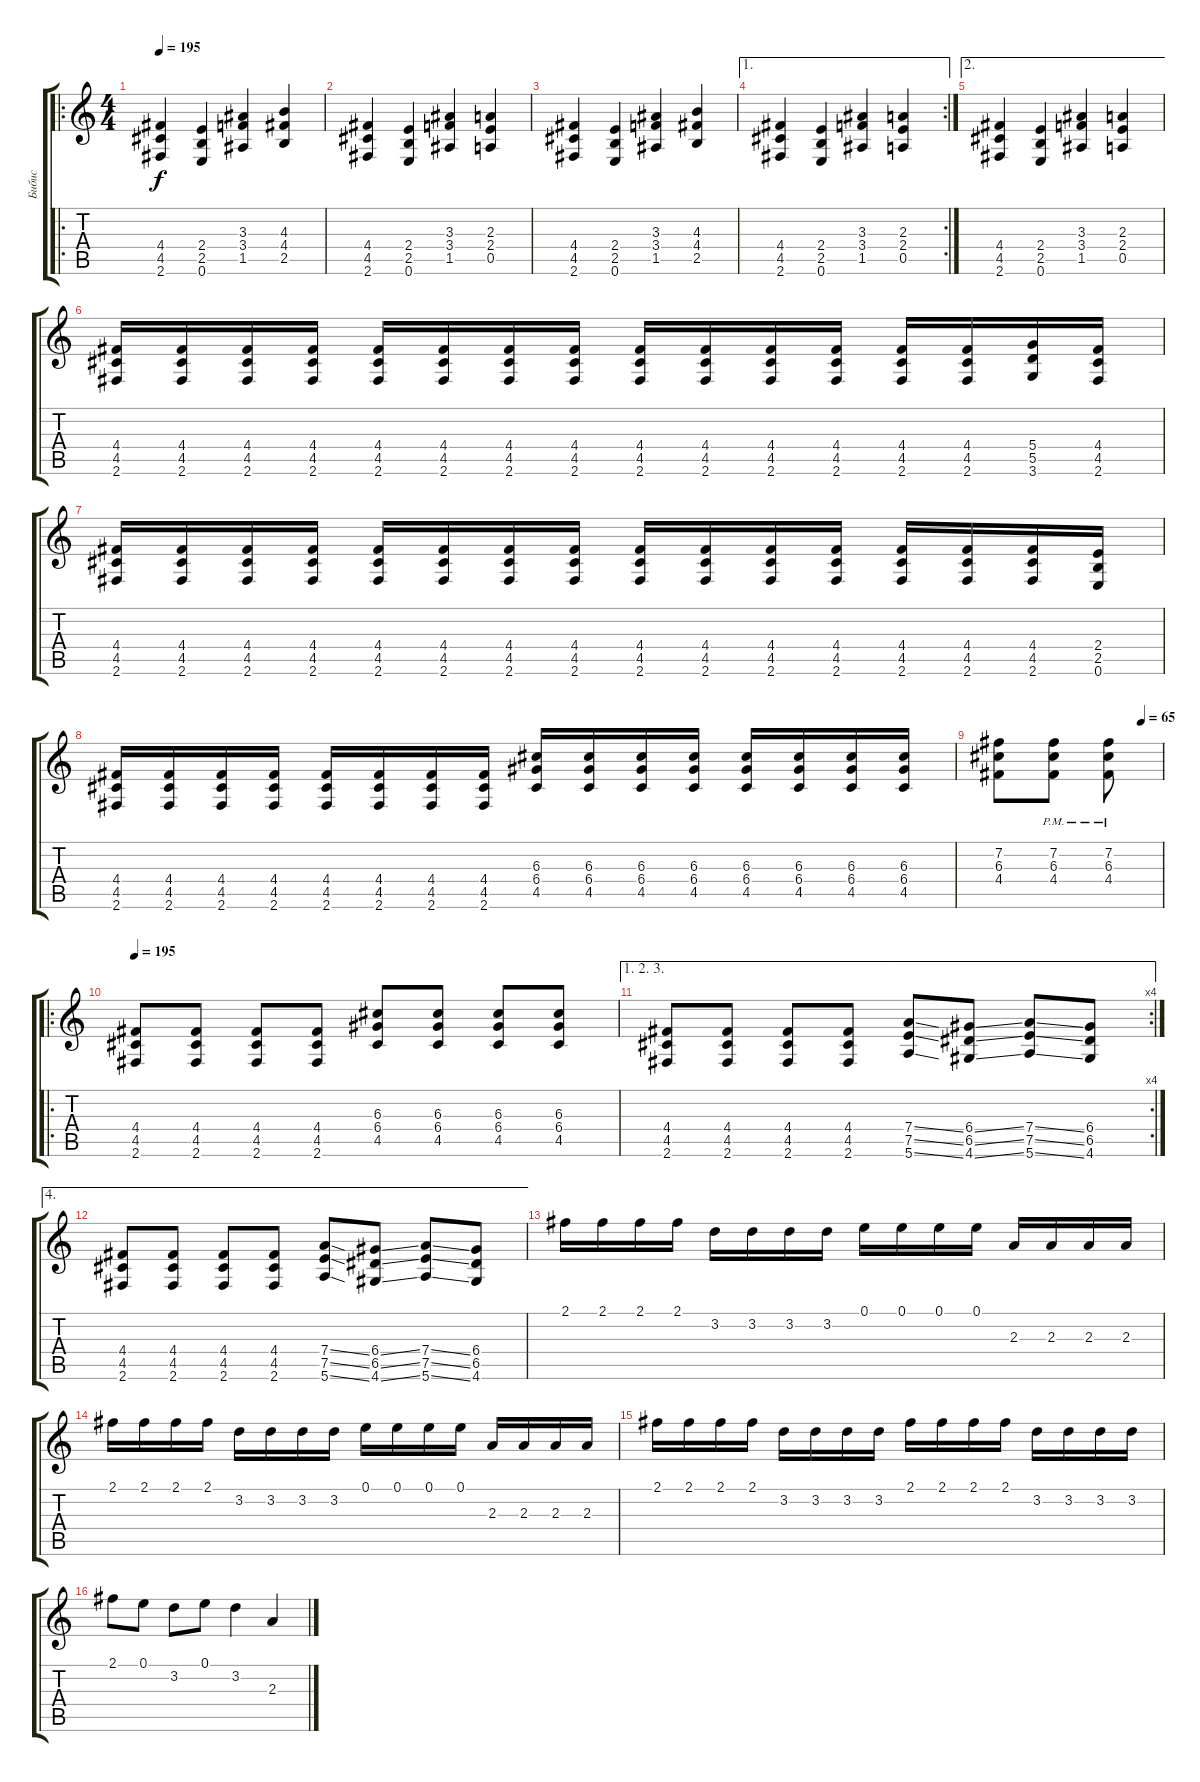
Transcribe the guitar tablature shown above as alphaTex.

\track ("Бибис" "Бибис") {instrument distortionguitar}
\staff {score tabs}
\tuning (E4 B3 G3 D3 A2 E2) {hide}
\ro
\ts (4 4)
\tempo 195
\clef g2
\ks c
(4.4 4.5 2.6).4{dy f} (2.4 2.5 0.6).4 (3.3 3.4 1.5).4 (4.3 4.4 2.5).4 |
(4.4 4.5 2.6).4 (2.4 2.5 0.6).4 (3.3 3.4 1.5).4 (2.3 2.4 0.5).4 |
(4.4 4.5 2.6).4 (2.4 2.5 0.6).4 (3.3 3.4 1.5).4 (4.3 4.4 2.5).4 |
\ae 1
\rc 2
(4.4 4.5 2.6).4 (2.4 2.5 0.6).4 (3.3 3.4 1.5).4 (2.3 2.4 0.5).4 |
\ae 2
(4.4 4.5 2.6).4 (2.4 2.5 0.6).4 (3.3 3.4 1.5).4 (2.3 2.4 0.5).4 |
(4.4 4.5 2.6).16 (4.4 4.5 2.6).16 (4.4 4.5 2.6).16 (4.4 4.5 2.6).16 (4.4 4.5 2.6).16 (4.4 4.5 2.6).16 (4.4 4.5 2.6).16 (4.4 4.5 2.6).16 (4.4 4.5 2.6).16 (4.4 4.5 2.6).16 (4.4 4.5 2.6).16 (4.4 4.5 2.6).16 (4.4 4.5 2.6).16 (4.4 4.5 2.6).16 (5.4 5.5 3.6).16 (4.4 4.5 2.6).16 |
(4.4 4.5 2.6).16 (4.4 4.5 2.6).16 (4.4 4.5 2.6).16 (4.4 4.5 2.6).16 (4.4 4.5 2.6).16 (4.4 4.5 2.6).16 (4.4 4.5 2.6).16 (4.4 4.5 2.6).16 (4.4 4.5 2.6).16 (4.4 4.5 2.6).16 (4.4 4.5 2.6).16 (4.4 4.5 2.6).16 (4.4 4.5 2.6).16 (4.4 4.5 2.6).16 (4.4 4.5 2.6).16 (2.4 2.5 0.6).16 |
(4.4 4.5 2.6).16 (4.4 4.5 2.6).16 (4.4 4.5 2.6).16 (4.4 4.5 2.6).16 (4.4 4.5 2.6).16 (4.4 4.5 2.6).16 (4.4 4.5 2.6).16 (4.4 4.5 2.6).16 (6.3 6.4 4.5).16 (6.3 6.4 4.5).16 (6.3 6.4 4.5).16 (6.3 6.4 4.5).16 (6.3 6.4 4.5).16 (6.3 6.4 4.5).16 (6.3 6.4 4.5).16 (6.3 6.4 4.5).16 |
\tempo (65 0.875)
(7.2 6.3 4.4).8 (7.2{pm} 6.3{pm} 4.4{pm}).8 (7.2{pm} 6.3{pm} 4.4{pm}).8 |
\ro
\tempo 195
(4.4 4.5 2.6).8 (4.4 4.5 2.6).8 (4.4 4.5 2.6).8 (4.4 4.5 2.6).8 (6.3 6.4 4.5).8 (6.3 6.4 4.5).8 (6.3 6.4 4.5).8 (6.3 6.4 4.5).8 |
\ae (1 2 3)
\rc 4
(4.4 4.5 2.6).8 (4.4 4.5 2.6).8 (4.4 4.5 2.6).8 (4.4 4.5 2.6).8 (7.4{ss} 7.5{ss} 5.6{ss}).8 (6.4{ss} 6.5{ss} 4.6{ss}).8 (7.4{ss} 7.5{ss} 5.6{ss}).8 (6.4 6.5 4.6).8 |
\ae 4
(4.4 4.5 2.6).8 (4.4 4.5 2.6).8 (4.4 4.5 2.6).8 (4.4 4.5 2.6).8 (7.4{ss} 7.5{ss} 5.6{ss}).8 (6.4{ss} 6.5{ss} 4.6{ss}).8 (7.4{ss} 7.5{ss} 5.6{ss}).8 (6.4 6.5 4.6).8 |
2.1.16{balance 4} 2.1.16 2.1.16 2.1.16 3.2.16 3.2.16 3.2.16 3.2.16 0.1.16 0.1.16 0.1.16 0.1.16 2.3.16 2.3.16 2.3.16 2.3.16 |
2.1.16{balance 10} 2.1.16 2.1.16 2.1.16 3.2.16 3.2.16 3.2.16 3.2.16 0.1.16 0.1.16 0.1.16 0.1.16 2.3.16 2.3.16 2.3.16 2.3.16 |
2.1.16{balance 4} 2.1.16 2.1.16 2.1.16 3.2.16 3.2.16 3.2.16 3.2.16 2.1.16 2.1.16 2.1.16 2.1.16 3.2.16 3.2.16 3.2.16 3.2.16 |
2.1.8{balance 10} 0.1.8 3.2.8 0.1.8 3.2.4 2.3.4
